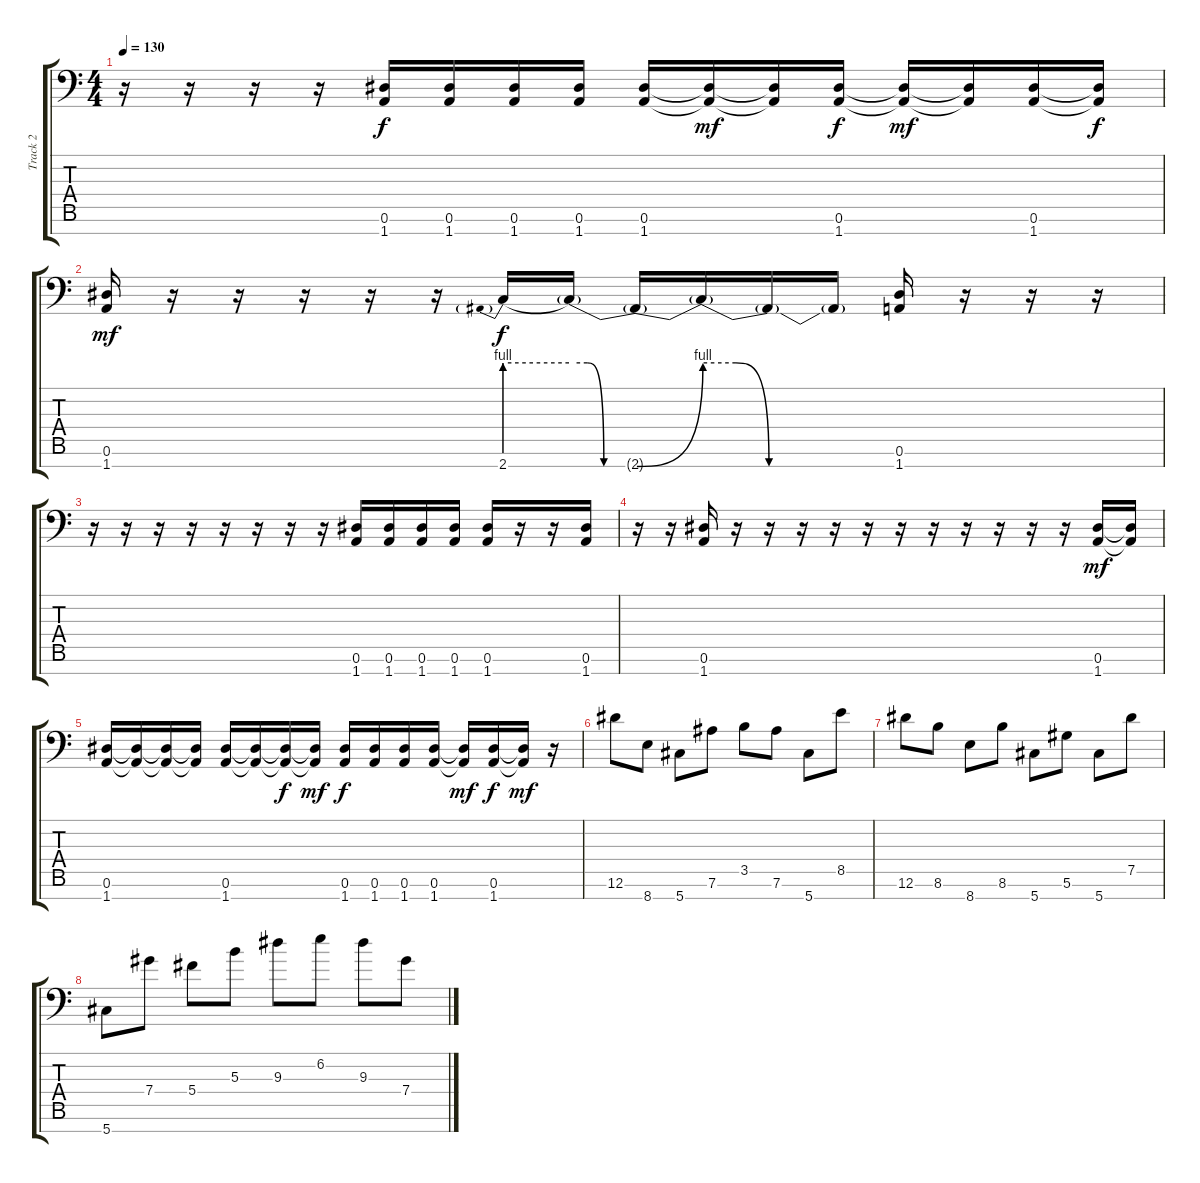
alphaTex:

\track ("Track 2" "Track 2") {instrument distortionguitar}
\staff {score tabs}
\tuning (Eb4 Bb3 Gb3 Db3 Ab2 Eb2 Ab1) {hide}
\ts (4 4)
\tempo 130
\clef f4
\ks c
r.16{dy f} r.16 r.16 r.16 (0.6 1.7).16 (0.6 1.7).16 (0.6 1.7).16 (0.6 1.7).16 (0.6 1.7).16 (0.6{t} 1.7{t}).16{dy mf} (0.6{t} 1.7{t}).16 (0.6 1.7).16{dy f} (0.6{t} 1.7{t}).16{dy mf} (0.6{t} 1.7{t}).16 (0.6 1.7).16 (0.6{t} 1.7{t}).16{dy f} |
(0.6 1.7).16{dy mf} r.16 r.16 r.16 r.16 r.16 2.7{be (prebend 0 4 60 4)}.16{dy f} 2.7{be (custom 0 4 15 4 30 0 60 0) t}.16 2.7{be (bend 0 0 60 4) t}.16 2.7{be (custom 0 4 15 4 30 0 60 0) t}.16 2.7{t}.16 2.7{be (hold 0 0 60 0) t}.16 (0.6 1.7).16 r.16 r.16 r.16 |
r.16 r.16 r.16 r.16 r.16 r.16 r.16 r.16 (0.6 1.7).16 (0.6 1.7).16 (0.6 1.7).16 (0.6 1.7).16 (0.6 1.7).16 r.16 r.16 (0.6 1.7).16 |
r.16 r.16 (0.6 1.7).16 r.16 r.16 r.16 r.16 r.16 r.16 r.16 r.16 r.16 r.16 r.16 (0.6 1.7).16{dy mf} (0.6{t} 1.7{t}).16 |
(0.6 1.7).16 (0.6{t} 1.7{t}).16 (0.6{t} 1.7{t}).16 (0.6{t} 1.7{t}).16 (0.6 1.7).16 (0.6{t} 1.7{t}).16 (0.6{t} 1.7{t}).16{dy f} (0.6{t} 1.7{t}).16{dy mf} (0.6 1.7).16{dy f} (0.6 1.7).16 (0.6 1.7).16 (0.6 1.7).16 (0.6{t} 1.7{t}).16{dy mf} (0.6 1.7).16{dy f} (0.6{t} 1.7{t}).16{dy mf} r.16 |
12.6.8 8.7.8 5.7.8 7.6.8 3.5.8 7.6.8 5.7.8 8.5.8 |
12.6.8 8.6.8 8.7.8 8.6.8 5.7.8 5.6.8 5.7.8 7.5.8 |
5.7.8 7.4.8 5.4.8 5.3.8 9.3.8 6.2.8 9.3.8 7.4.8
